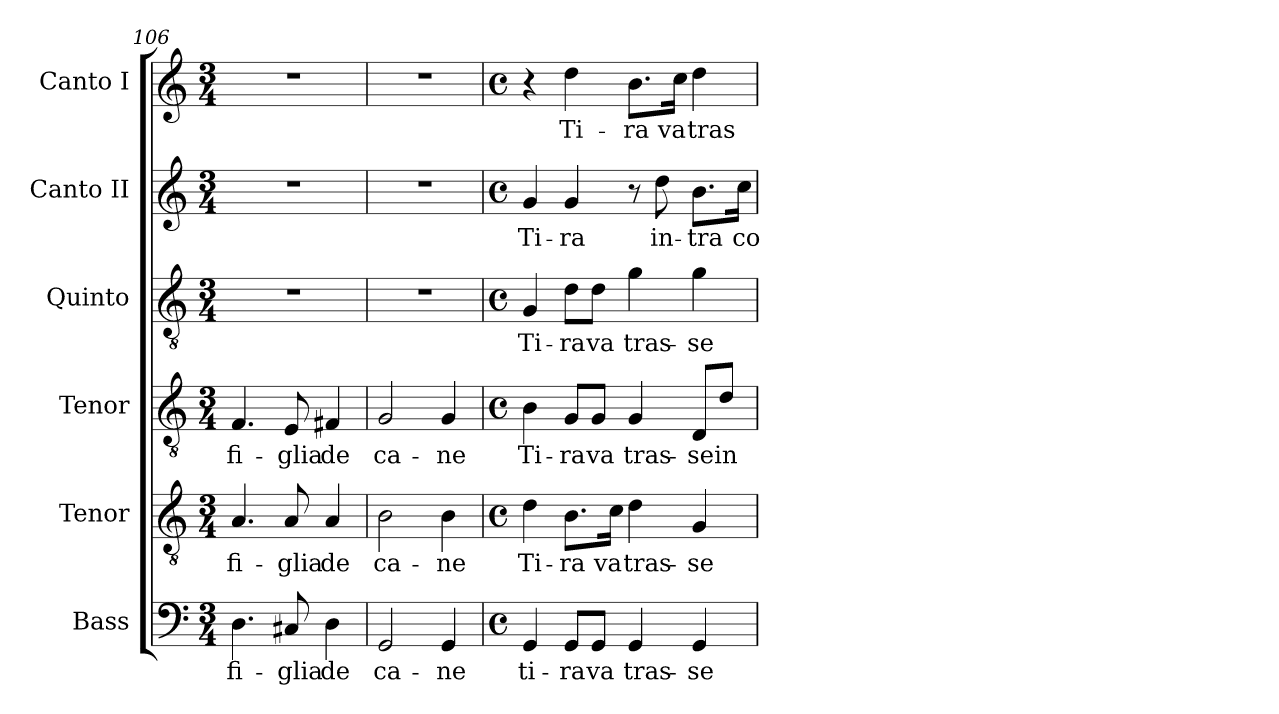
**kern	**text	**kern	**text	**kern	**text	**kern	**text	**kern	**text	**kern	**text
*part6	*part6	*part5	*part5	*part4	*part4	*part3	*part3	*part2	*part2	*part1	*part1
*staff6	*staff6	*staff5	*staff5	*staff4	*staff4	*staff3	*staff3	*staff2	*staff2	*staff1	*staff1
*I"Bass	*	*I"Tenor	*	*I"Tenor	*	*I"Quinto	*	*I"Canto II	*	*I"Canto I	*
*I'B.	*	*I'T.	*	*I'T.	*	*	*	*	*	*	*
*clefF4	*	*clefGv2	*	*clefGv2	*	*clefGv2	*	*clefG2	*	*clefG2	*
*	*	*ITrd7c12	*	*ITrd7c12	*	*ITrd7c12	*	*	*	*	*
*k[]	*	*k[]	*	*k[]	*	*k[]	*	*k[]	*	*k[]	*
*C:	*	*C:	*	*C:	*	*C:	*	*C:	*	*C:	*
*M3/4	*	*M3/4	*	*M3/4	*	*M3/4	*	*M3/4	*	*M3/4	*
=106	=106	=106	=106	=106	=106	=106	=106	=106	=106	=106	=106
!	!LO:LY:b:color=#000000	!	!	!	!	!	!	!	!	!	!
!	!	!	!LO:LY:b:color=#000000	!	!	!	!	!	!	!	!
!	!	!	!	!	!LO:LY:b:color=#000000	!LO:N:vis=1	!	!LO:N:vis=1	!	!LO:N:vis=1	!
4.Di\	fi-	4.AAi/	fi-	4.FFi/	fi-	2.r	.	2.r	.	2.r	.
!	!LO:LY:b:color=#000000	!	!	!	!	!	!	!	!	!	!
!	!	!	!LO:LY:b:color=#000000	!	!	!	!	!	!	!	!
!	!	!	!	!	!LO:LY:b:color=#000000	!	!	!	!	!	!
8C#Xi/	-glia	8AAi/	-glia	8EEi/	-glia	.	.	.	.	.	.
!	!LO:LY:b:color=#000000	!	!	!	!	!	!	!	!	!	!
!	!	!	!LO:LY:b:color=#000000	!	!	!	!	!	!	!	!
!	!	!	!	!	!LO:LY:b:color=#000000	!	!	!	!	!	!
4Di\	de	4AAi/	de	4FF#Xi/	de	.	.	.	.	.	.
=107	=107	=107	=107	=107	=107	=107	=107	=107	=107	=107	=107
!	!LO:LY:b:color=#000000	!	!	!	!	!	!	!	!	!	!
!	!	!	!LO:LY:b:color=#000000	!	!	!	!	!	!	!	!
!	!	!	!	!	!LO:LY:b:color=#000000	!LO:N:vis=1	!	!LO:N:vis=1	!	!LO:N:vis=1	!
2GGi/	ca-	2BBi\	ca-	2GGi/	ca-	2.r	.	2.r	.	2.r	.
!	!LO:LY:b:color=#000000	!	!	!	!	!	!	!	!	!	!
!	!	!	!LO:LY:b:color=#000000	!	!	!	!	!	!	!	!
!	!	!	!	!	!LO:LY:b:color=#000000	!	!	!	!	!	!
4GGi/	-ne	4BBi\	-ne	4GGi/	-ne	.	.	.	.	.	.
=108	=108	=108	=108	=108	=108	=108	=108	=108	=108	=108	=108
*M4/4	*	*M4/4	*	*M4/4	*	*M4/4	*	*M4/4	*	*M4/4	*
*met(c)	*	*met(c)	*	*met(c)	*	*met(c)	*	*met(c)	*	*met(c)	*
!	!LO:LY:b:color=#000000	!	!	!	!	!	!	!	!	!	!
!	!	!	!LO:LY:b:color=#000000	!	!	!	!	!	!	!	!
!	!	!	!	!	!LO:LY:b:color=#000000	!	!	!	!	!	!
!	!	!	!	!	!	!	!LO:LY:b:color=#000000	!	!	!	!
!	!	!	!	!	!	!	!	!	!LO:LY:b:color=#000000	!	!
4GGi/	ti-	4Di\	Ti-	4BBi\	Ti-	4GGi/	Ti-	4gi/	Ti-	4r	.
!	!LO:LY:b:color=#000000	!	!	!	!	!	!	!	!	!	!
!	!	!	!LO:LY:b:color=#000000	!	!	!	!	!	!	!	!
!	!	!	!	!	!LO:LY:b:color=#000000	!	!	!	!	!	!
!	!	!	!	!	!	!	!LO:LY:b:color=#000000	!	!	!	!
!	!	!	!	!	!	!	!	!	!LO:LY:b:color=#000000	!	!
!	!	!	!	!	!	!	!	!	!	!	!LO:LY:b:color=#000000
8GGi/L	-ra	8.BBi\L	-ra	8GGi/L	-ra	8Di\L	-ra	4gi/	-ra	4ddi\	Ti-
!	!LO:LY:b:color=#000000	!	!	!	!	!	!	!	!	!	!
!	!	!	!	!	!LO:LY:b:color=#000000	!	!	!	!	!	!
!	!	!	!	!	!	!	!LO:LY:b:color=#000000	!	!	!	!
8GGi/J	va	.	.	8GGi/J	va	8Di\J	va	.	.	.	.
!	!	!	!LO:LY:b:color=#000000	!	!	!	!	!	!	!	!
.	.	16Ci\Jk	va	.	.	.	.	.	.	.	.
!	!LO:LY:b:color=#000000	!	!	!	!	!	!	!	!	!	!
!	!	!	!LO:LY:b:color=#000000	!	!	!	!	!	!	!	!
!	!	!	!	!	!LO:LY:b:color=#000000	!	!	!	!	!	!
!	!	!	!	!	!	!	!LO:LY:b:color=#000000	!	!	!	!
!	!	!	!	!	!	!	!	!	!	!	!LO:LY:b:color=#000000
4GGi/	tras-	4Di\	tras-	4GGi/	tras-	4Gi\	tras-	8r	.	8.bi\L	-ra
!	!	!	!	!	!	!	!	!	!LO:LY:b:color=#000000	!	!
.	.	.	.	.	.	.	.	8ddi\	in-	.	.
!	!	!	!	!	!	!	!	!	!	!	!LO:LY:b:color=#000000
.	.	.	.	.	.	.	.	.	.	16cci\Jk	va
!	!LO:LY:b:color=#000000	!	!	!	!	!	!	!	!	!	!
!	!	!	!LO:LY:b:color=#000000	!	!	!	!	!	!	!	!
!	!	!	!	!	!LO:LY:b:color=#000000	!	!	!	!	!	!
!	!	!	!	!	!	!	!LO:LY:b:color=#000000	!	!	!	!
!	!	!	!	!	!	!	!	!	!LO:LY:b:color=#000000	!	!
!	!	!	!	!	!	!	!	!	!	!	!LO:LY:b:color=#000000
4GGi/	-se	4GGi/	-se	8DDi/L	-se	4Gi\	-se	8.bi\L	-tra	4ddi\	tras-
!	!	!	!	!	!LO:LY:b:color=#000000	!	!	!	!	!	!
.	.	.	.	8Di/J	in-	.	.	.	.	.	.
!	!	!	!	!	!	!	!	!	!LO:LY:b:color=#000000	!	!
.	.	.	.	.	.	.	.	16cci\Jk	co-	.	.
=	=	=	=	=	=	=	=	=	=	=	=
*-	*-	*-	*-	*-	*-	*-	*-	*-	*-	*-	*-
